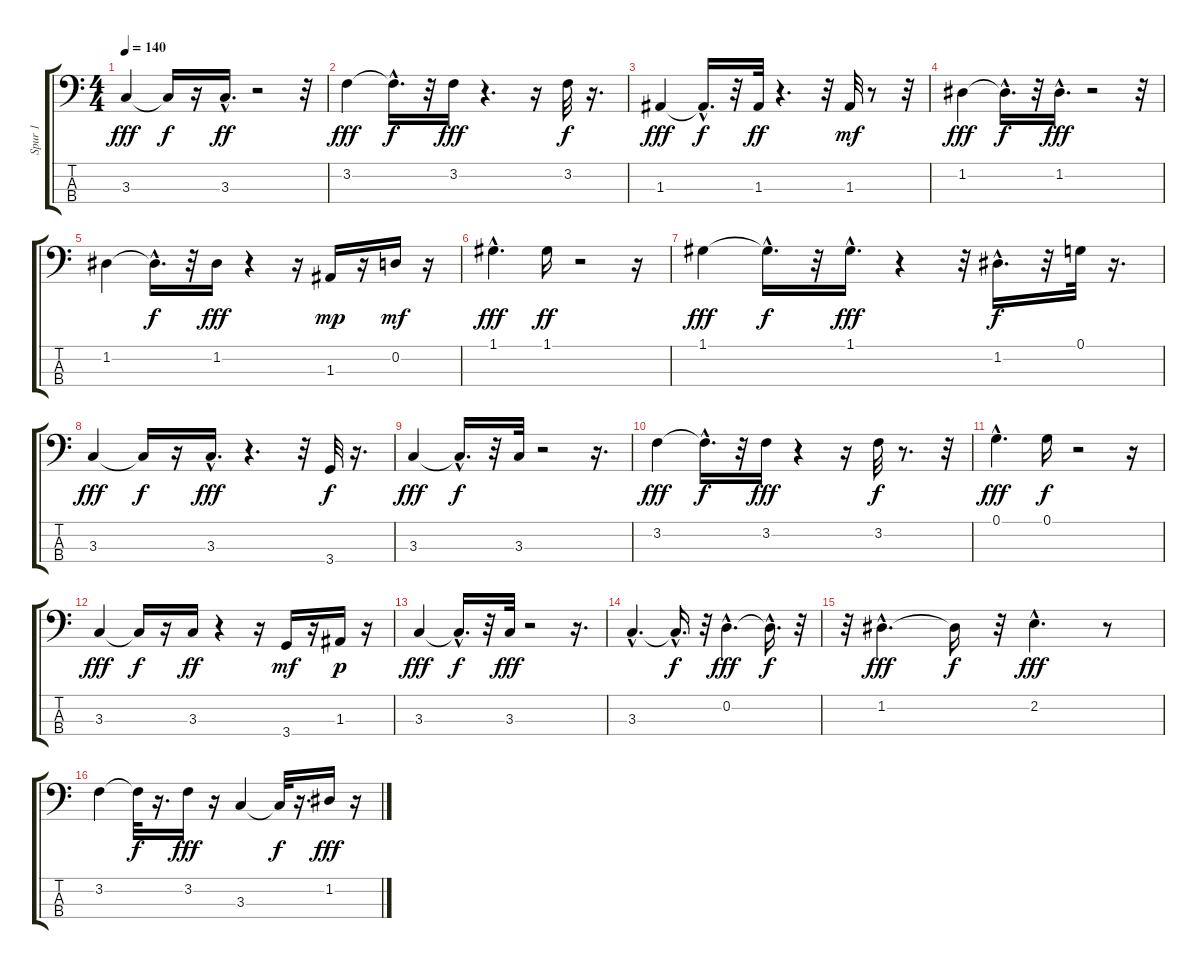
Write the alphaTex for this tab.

\track ("Spur 1" "Spur 1") {instrument fretlessbass}
\staff {score tabs}
\tuning (G2 D2 A1 E1) {hide}
\ts (4 4)
\tempo 140
\clef f4
\ks c
3.3.4{dy fff} 3.3{t}.16{dy f} r.16 3.3{hac}.16{d dy ff} r.2 r.32 |
3.2.4{dy fff} 3.2{hac t}.16{d dy f} r.32 3.2.16{dy fff} r.4{d} r.16 3.2.32{dy f} r.16{d} |
1.3.4{dy fff} 1.3{hac t}.16{d dy f} r.32 1.3.32{dy ff} r.4{d} r.32 1.3.32{dy mf} r.8 r.32 |
1.2.4{dy fff} 1.2{hac t}.16{d dy f} r.32 1.2{hac}.16{d dy fff} r.2 r.32 |
1.2.4 1.2{hac t}.16{d dy f} r.32 1.2.16{dy fff} r.4 r.16 1.3.16{dy mp} r.16 0.2.16{dy mf} r.16 |
1.1{hac}.4{d dy fff} 1.1.16{dy ff} r.2 r.16 |
1.1.4{dy fff} 1.1{hac t}.16{d dy f} r.32 1.1{hac}.16{d dy fff} r.4 r.32 1.2{hac}.16{d dy f} r.32 0.1.32 r.16{d} |
3.3.4{dy fff} 3.3{t}.16{dy f} r.16 3.3{hac}.16{d dy fff} r.4{d} r.32 3.4.32{dy f} r.16{d} |
3.3.4{dy fff} 3.3{hac t}.16{d dy f} r.32 3.3.32 r.2 r.16{d} |
3.2.4{dy fff} 3.2{hac t}.16{d dy f} r.32 3.2.16{dy fff} r.4 r.16 3.2.32{dy f} r.8{d} r.32 |
0.1{hac}.4{d dy fff} 0.1.16{dy f} r.2 r.16 |
3.3.4{dy fff} 3.3{t}.16{dy f} r.16 3.3.16{dy ff} r.4 r.16 3.4.16{dy mf} r.16 1.3.16{dy p} r.16 |
3.3.4{dy fff} 3.3{hac t}.16{d dy f} r.32 3.3.32{dy fff} r.2 r.16{d} |
3.3{hac}.4{d} 3.3{hac t}.16{d dy f} r.32 0.2{hac}.4{d dy fff} 0.2{hac t}.16{d dy f} r.32 |
r.32 1.2{hac}.4{d dy fff} 1.2{t}.16{dy f} r.32 2.2{hac}.4{d dy fff} r.8 |
3.2.4 3.2{t}.32{dy f} r.16{d} 3.2.16{dy fff} r.16 3.3.4 3.3{t}.32{dy f} r.16{d} 1.2.16{dy fff} r.16
